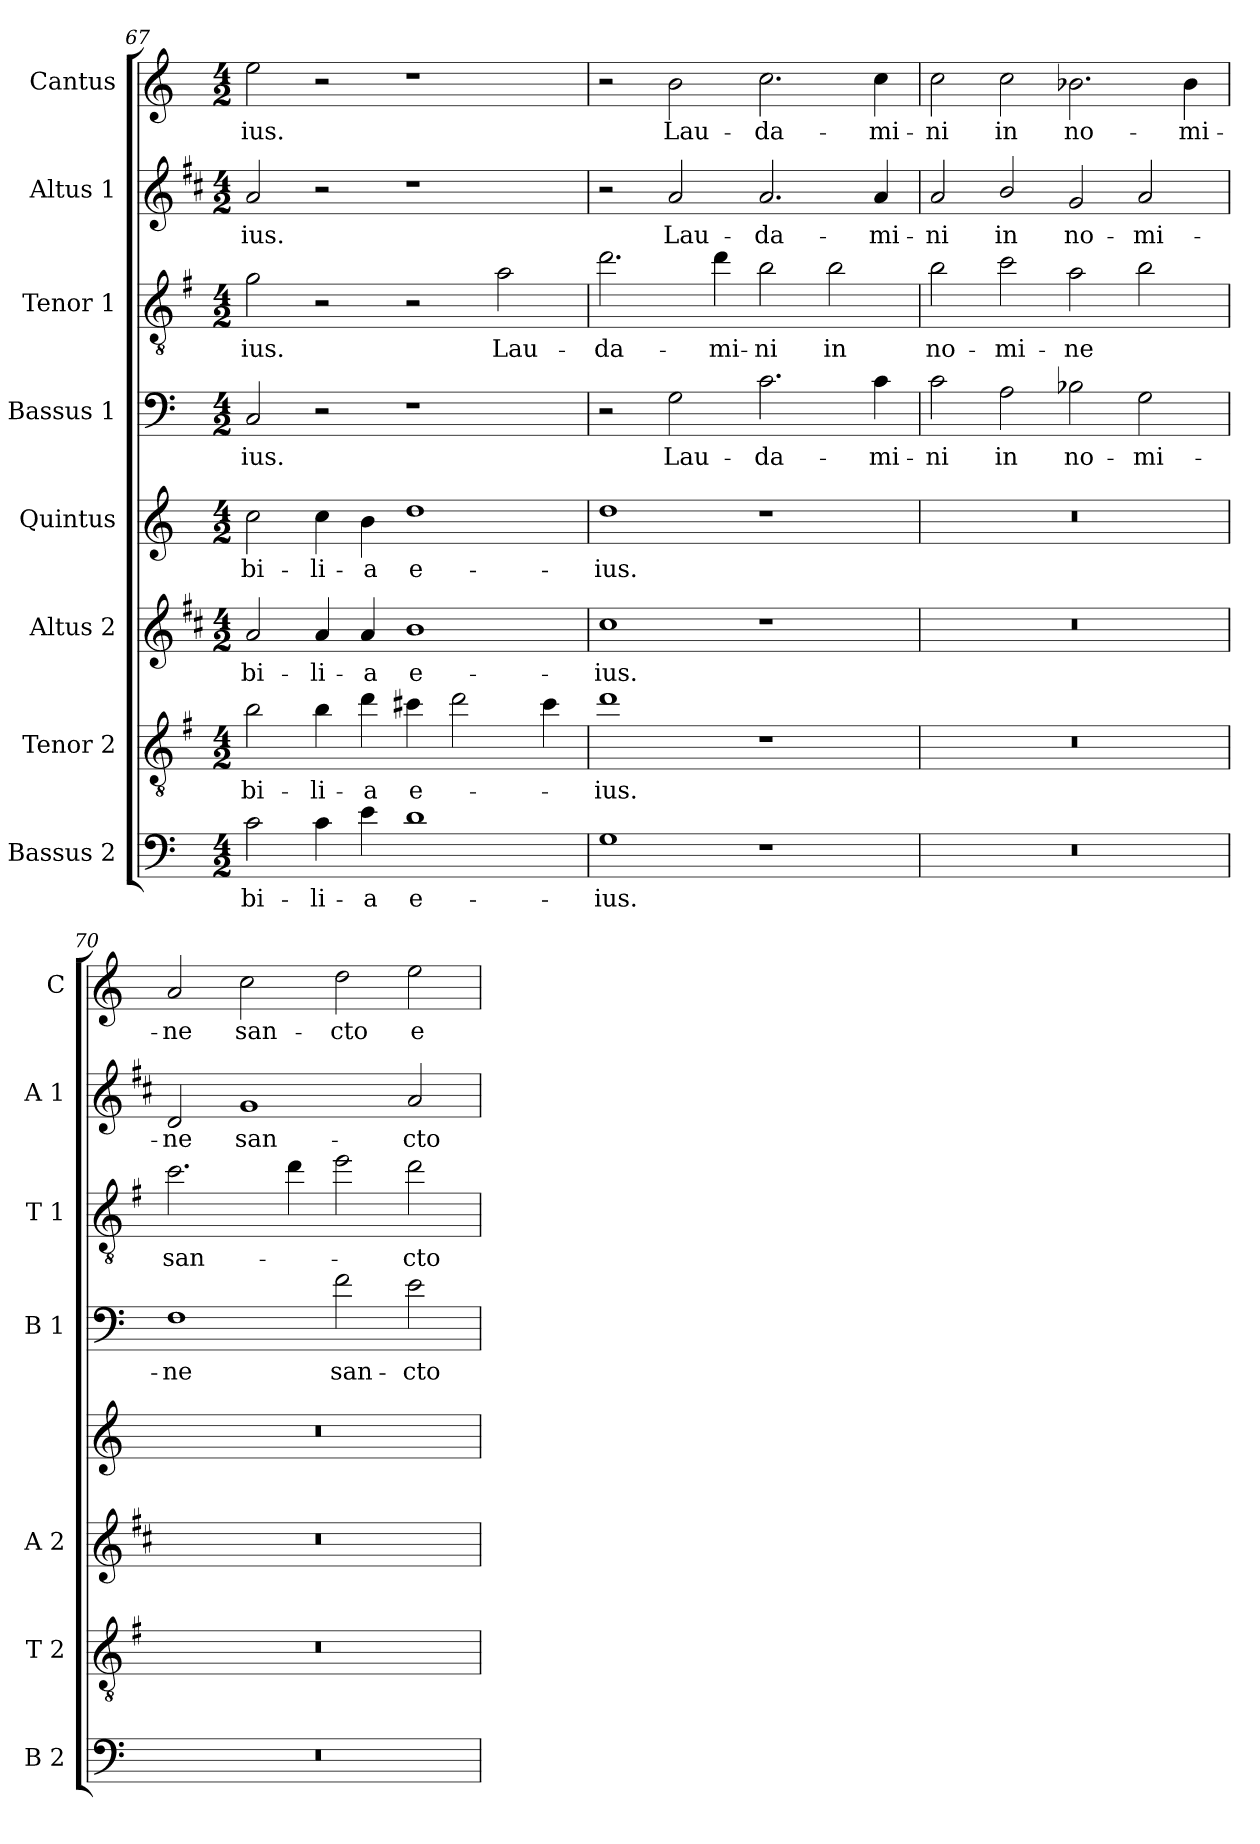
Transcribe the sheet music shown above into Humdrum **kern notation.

**kern	**text	**kern	**text	**kern	**text	**kern	**text	**kern	**text	**kern	**text	**kern	**text	**kern	**text
*part8	*part8	*part7	*part7	*part6	*part6	*part5	*part5	*part4	*part4	*part3	*part3	*part2	*part2	*part1	*part1
*staff8	*staff8	*staff7	*staff7	*staff6	*staff6	*staff5	*staff5	*staff4	*staff4	*staff3	*staff3	*staff2	*staff2	*staff1	*staff1
*I"Bassus 2	*	*I"Tenor 2	*	*I"Altus 2	*	*I"Quintus	*	*I"Bassus 1	*	*I"Tenor 1	*	*I"Altus 1	*	*I"Cantus	*
*I'B 2	*	*I'T 2	*	*I'A 2	*	*	*	*I'B 1	*	*I'T 1	*	*I'A 1	*	*I'C	*
!!LO:PB:g=z
*clefF4	*	*clefGv2	*	*clefG2	*	*clefG2	*	*clefF4	*	*clefGv2	*	*clefG2	*	*clefG2	*
*	*	*ITrd4c7	*	*ITrd1c2	*	*	*	*	*	*ITrd4c7	*	*ITrd1c2	*	*	*
*k[]	*	*k[]	*	*k[]	*	*k[]	*	*k[]	*	*k[]	*	*k[]	*	*k[]	*
*C:	*	*C:	*	*C:	*	*C:	*	*C:	*	*C:	*	*C:	*	*C:	*
*M4/2	*	*M4/2	*	*M4/2	*	*M4/2	*	*M4/2	*	*M4/2	*	*M4/2	*	*M4/2	*
=67	=67	=67	=67	=67	=67	=67	=67	=67	=67	=67	=67	=67	=67	=67	=67
!	!LO:LY:b	!	!LO:LY:b	!	!LO:LY:b	!	!LO:LY:b	!	!LO:LY:b	!	!LO:LY:b	!	!LO:LY:b	!	!LO:LY:b
2c\	-bi-	2e\	-bi-	2g/	-bi-	2cc\	-bi-	2C/	-ius.	2c\	-ius.	2g/	-ius.	2ee\	-ius.
!	!LO:LY:b	!	!LO:LY:b	!	!LO:LY:b	!	!LO:LY:b	!	!	!	!	!	!	!	!
4c\	-li-	4e\	-li-	4g/	-li-	4cc\	-li-	2r	.	2r	.	2r	.	2r	.
!	!LO:LY:b	!	!LO:LY:b	!	!LO:LY:b	!	!LO:LY:b	!	!	!	!	!	!	!	!
4e\	-a	4g\	-a	4g/	-a	4b\	-a	.	.	.	.	.	.	.	.
!	!LO:LY:b	!	!LO:LY:b	!	!LO:LY:b	!	!LO:LY:b	!	!	!	!	!	!	!	!
1d	e-	4f#X\	e-	1a	e-	1dd	e-	1r	.	2r	.	1r	.	1r	.
.	.	2g\	.	.	.	.	.	.	.	.	.	.	.	.	.
!	!	!	!	!	!	!	!	!	!	!	!LO:LY:b	!	!	!	!
.	.	.	.	.	.	.	.	.	.	2d\	Lau-	.	.	.	.
.	.	4f#\	.	.	.	.	.	.	.	.	.	.	.	.	.
=68	=68	=68	=68	=68	=68	=68	=68	=68	=68	=68	=68	=68	=68	=68	=68
!	!LO:LY:b	!	!LO:LY:b	!	!LO:LY:b	!	!LO:LY:b	!	!	!	!LO:LY:b	!	!	!	!
1G	-ius.	1g	-ius.	1b	-ius.	1dd	-ius.	2r	.	2.g\	-da-	2r	.	2r	.
!	!	!	!	!	!	!	!	!	!LO:LY:b	!	!	!	!LO:LY:b	!	!LO:LY:b
.	.	.	.	.	.	.	.	2G\	Lau-	.	.	2g/	Lau-	2b\	Lau-
!	!	!	!	!	!	!	!	!	!	!	!LO:LY:b	!	!	!	!
.	.	.	.	.	.	.	.	.	.	4g\	-mi-	.	.	.	.
!	!	!	!	!	!	!	!	!	!LO:LY:b	!	!LO:LY:b	!	!LO:LY:b	!	!LO:LY:b
1r	.	1r	.	1r	.	1r	.	2.c\	-da-	2e\	-ni	2.g/	-da-	2.cc\	-da-
!	!	!	!	!	!	!	!	!	!	!	!LO:LY:b	!	!	!	!
.	.	.	.	.	.	.	.	.	.	2e\	in	.	.	.	.
!	!	!	!	!	!	!	!	!	!LO:LY:b	!	!	!	!LO:LY:b	!	!LO:LY:b
.	.	.	.	.	.	.	.	4c\	-mi-	.	.	4g/	-mi-	4cc\	-mi-
=69	=69	=69	=69	=69	=69	=69	=69	=69	=69	=69	=69	=69	=69	=69	=69
!	!	!	!	!	!	!	!	!	!LO:LY:b	!	!LO:LY:b	!	!LO:LY:b	!	!LO:LY:b
0r	.	0r	.	0r	.	0r	.	2c\	-ni	2e\	no-	2g/	-ni	2cc\	-ni
!	!	!	!	!	!	!	!	!	!LO:LY:b	!	!LO:LY:b	!	!LO:LY:b	!	!LO:LY:b
.	.	.	.	.	.	.	.	2A\	in	2f\	-mi-	2a/	in	2cc\	in
!	!	!	!	!	!	!	!	!	!LO:LY:b	!	!LO:LY:b	!	!LO:LY:b	!	!LO:LY:b
.	.	.	.	.	.	.	.	2B-X\	no-	2d\	-ne	2f/	no-	2.b-X\	no-
!	!	!	!	!	!	!	!	!	!LO:LY:b	!	!	!	!LO:LY:b	!	!
.	.	.	.	.	.	.	.	2G\	-mi-	2e\	.	2g/	-mi-	.	.
!	!	!	!	!	!	!	!	!	!	!	!	!	!	!	!LO:LY:b
.	.	.	.	.	.	.	.	.	.	.	.	.	.	4b-\	-mi-
=70	=70	=70	=70	=70	=70	=70	=70	=70	=70	=70	=70	=70	=70	=70	=70
!	!	!	!	!	!	!	!	!	!LO:LY:b	!	!LO:LY:b	!	!LO:LY:b	!	!LO:LY:b
0r	.	0r	.	0r	.	0r	.	1F	-ne	2.f\	san-	2c/	-ne	2a/	-ne
!	!	!	!	!	!	!	!	!	!	!	!	!	!LO:LY:b	!	!LO:LY:b
.	.	.	.	.	.	.	.	.	.	.	.	1f	san-	2cc\	san-
.	.	.	.	.	.	.	.	.	.	4g\	.	.	.	.	.
!	!	!	!	!	!	!	!	!	!LO:LY:b	!	!	!	!	!	!LO:LY:b
.	.	.	.	.	.	.	.	2f\	san-	2a\	.	.	.	2dd\	-cto
!	!	!	!	!	!	!	!	!	!LO:LY:b	!	!LO:LY:b	!	!LO:LY:b	!	!LO:LY:b
.	.	.	.	.	.	.	.	2e\	-cto	2g\	-cto	2g/	-cto	2ee\	e-
=	=	=	=	=	=	=	=	=	=	=	=	=	=	=	=
*-	*-	*-	*-	*-	*-	*-	*-	*-	*-	*-	*-	*-	*-	*-	*-
